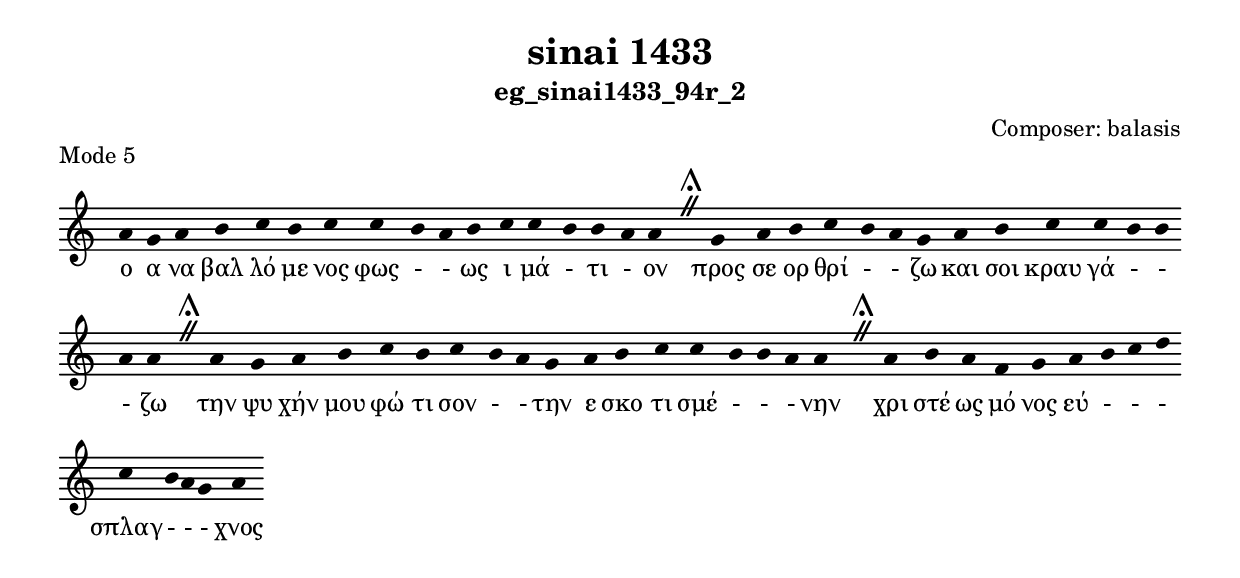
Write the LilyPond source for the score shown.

\include "gregorian.ly"

	\header {
 	  title = "sinai 1433"
	  subtitle = "eg_sinai1433_94r_2"
	  composer = "Composer: balasis"
	  piece = "Mode 5"
	}

	chant = {
	  a'4 g'4 a'4 b'4 c''4 b'4 c''4 c''4 b'4 a'4 b'4 c''4 c''4 b'4 b'4 a'4 a'4 \divisioMaior
 g'4 a'4 b'4 c''4 b'4 a'4 g'4 a'4 b'4 c''4 c''4 b'4 b'4 a'4 a'4 \divisioMaior
 a'4 g'4 a'4 b'4 c''4 b'4 c''4 b'4 a'4 g'4 a'4 b'4 c''4 c''4 b'4 b'4 a'4 a'4 \divisioMaior
 a'4 b'4 a'4 f'4 g'4 a'4 b'4 c''4 d''4 c''4 b'4 a'4 g'4 a'4\finalis
	}

	verba = \lyricmode {ο α να βαλ λό με νος φως -  - ως ι μά - τι - ον 
προς σε ορ θρί -  - ζω και σοι κραυ γά -  -  - ζω 
την ψυ χήν μου φώ τι σον -  - την ε σκο τι σμέ -  -  - νην 
χρι στέ ως μό νος εύ -  -  - σπλαγ -  -  - χνος 
	}


	\score {
	  \new Staff <<
	  \new Voice = "melody" \chant
	  \new Lyrics = "one" \lyricsto melody \verba
	  >>
	  \layout {
	    \context {
	      \Staff
	      \remove "Time_signature_engraver"
	      \remove "Bar_engraver"
	    }
	    \context {
	      \Voice
	      \remove "Stem_engraver"
	    }
	  }
	}